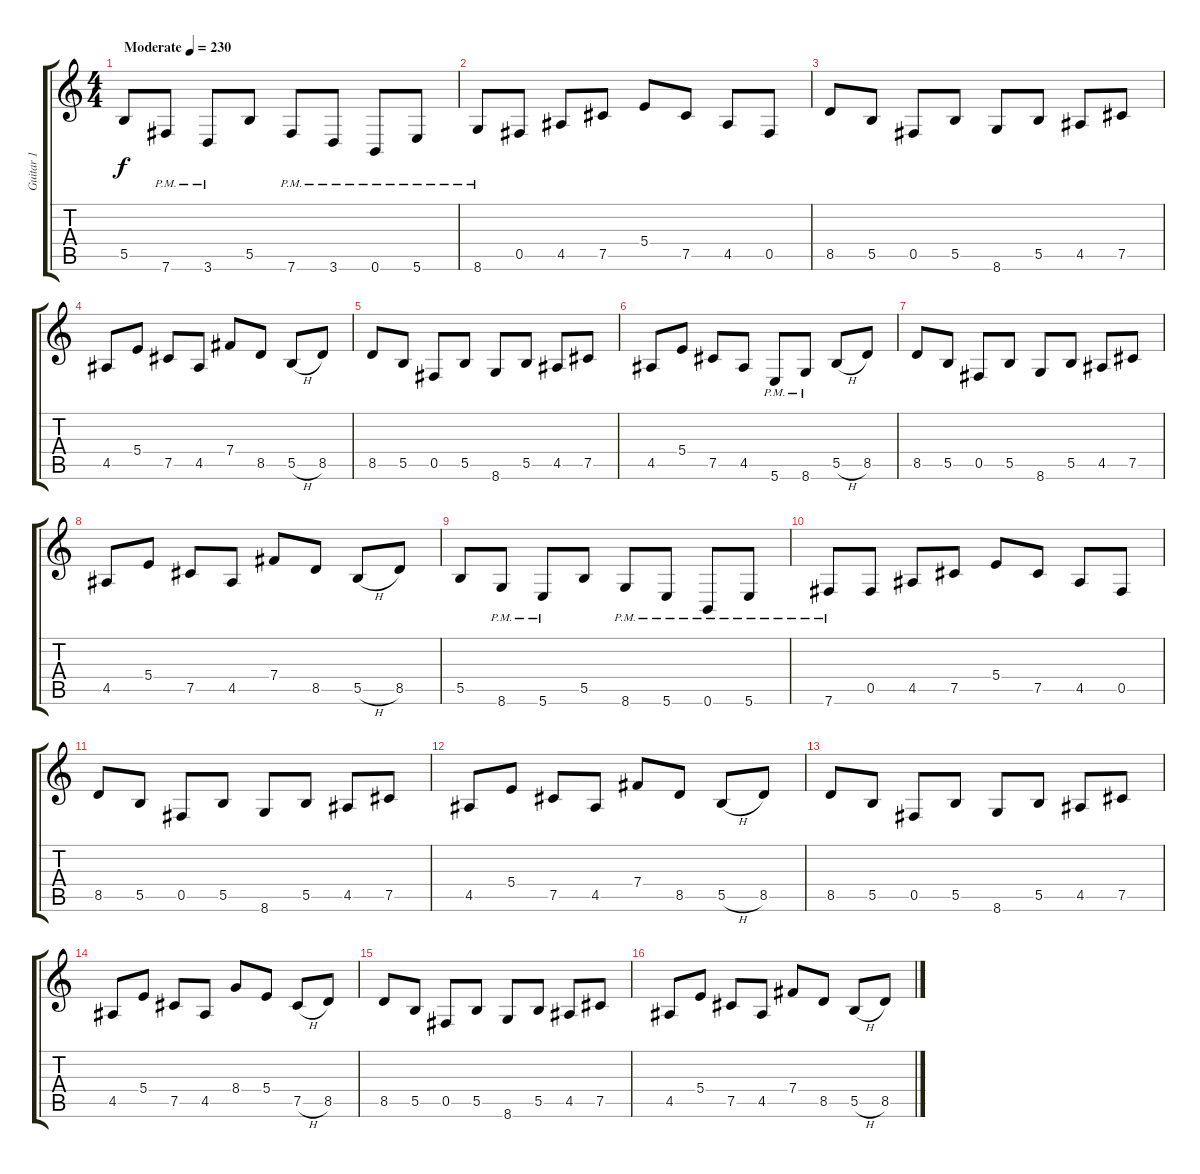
\track ("Guitar 1" "Guitar 1") {instrument distortionguitar}
\staff {score tabs}
\tuning (Db4 Ab3 E3 B2 Gb2 B1) {hide}
\ts (4 4)
\tempo (230 "Moderate")
\clef g2
\ks c
5.5.8{dy f instrument distortionguitar} 7.6{pm}.8 3.6{pm}.8 5.5.8 7.6{pm}.8 3.6{pm}.8 0.6{pm}.8 5.6{pm}.8 |
8.6{pm}.8 0.5.8 4.5.8 7.5.8 5.4.8 7.5.8 4.5.8 0.5.8 |
8.5.8 5.5.8 0.5.8 5.5.8 8.6.8 5.5.8 4.5.8 7.5.8 |
4.5.8 5.4.8 7.5.8 4.5.8 7.4.8 8.5.8 5.5{h}.8 8.5.8 |
8.5.8 5.5.8 0.5.8 5.5.8 8.6.8 5.5.8 4.5.8 7.5.8 |
4.5.8 5.4.8 7.5.8 4.5.8 5.6{pm}.8 8.6{pm}.8 5.5{h}.8 8.5.8 |
8.5.8 5.5.8 0.5.8 5.5.8 8.6.8 5.5.8 4.5.8 7.5.8 |
4.5.8 5.4.8 7.5.8 4.5.8 7.4.8 8.5.8 5.5{h}.8 8.5.8 |
5.5.8 8.6{pm}.8 5.6{pm}.8 5.5.8 8.6{pm}.8 5.6{pm}.8 0.6{pm}.8 5.6{pm}.8 |
7.6{pm}.8 0.5.8 4.5.8 7.5.8 5.4.8 7.5.8 4.5.8 0.5.8 |
8.5.8 5.5.8 0.5.8 5.5.8 8.6.8 5.5.8 4.5.8 7.5.8 |
4.5.8 5.4.8 7.5.8 4.5.8 7.4.8 8.5.8 5.5{h}.8 8.5.8 |
8.5.8 5.5.8 0.5.8 5.5.8 8.6.8 5.5.8 4.5.8 7.5.8 |
4.5.8 5.4.8 7.5.8 4.5.8 8.4.8 5.4.8 7.5{h}.8 8.5.8 |
8.5.8 5.5.8 0.5.8 5.5.8 8.6.8 5.5.8 4.5.8 7.5.8 |
4.5.8 5.4.8 7.5.8 4.5.8 7.4.8 8.5.8 5.5{h}.8 8.5.8
